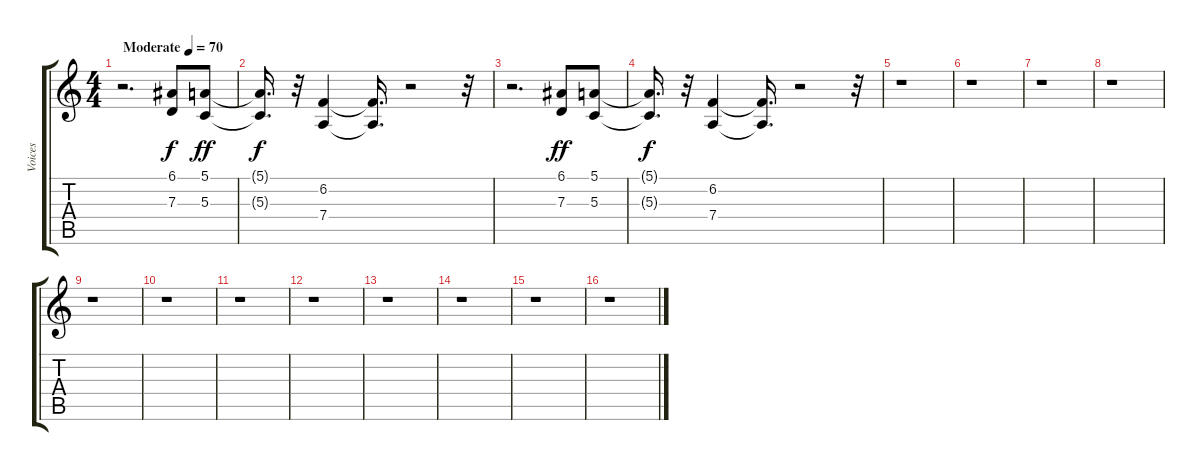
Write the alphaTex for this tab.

\track ("Voices" "Voices") {instrument pad4choir}
\staff {score tabs}
\tuning (E4 B3 G3 D3 A2 E2) {hide}
\ts (4 4)
\tempo (70 "Moderate")
\clef g2
\ks c
r.2{d dy f instrument pad4choir} (6.1 7.3).8 (5.1 5.3).8{dy ff} |
(5.1{t} 5.3{t}).16{d dy f} r.32 (6.2 7.4).4 (6.2{t} 7.4{t}).16{d} r.2 r.32 |
r.2{d} (6.1 7.3).8{dy ff} (5.1 5.3).8 |
(5.1{t} 5.3{t}).16{d dy f} r.32 (6.2 7.4).4 (6.2{t} 7.4{t}).16{d} r.2 r.32 |
r.1 |
r.1 |
r.1 |
r.1 |
r.1 |
r.1 |
r.1 |
r.1 |
r.1 |
r.1 |
r.1 |
r.1
